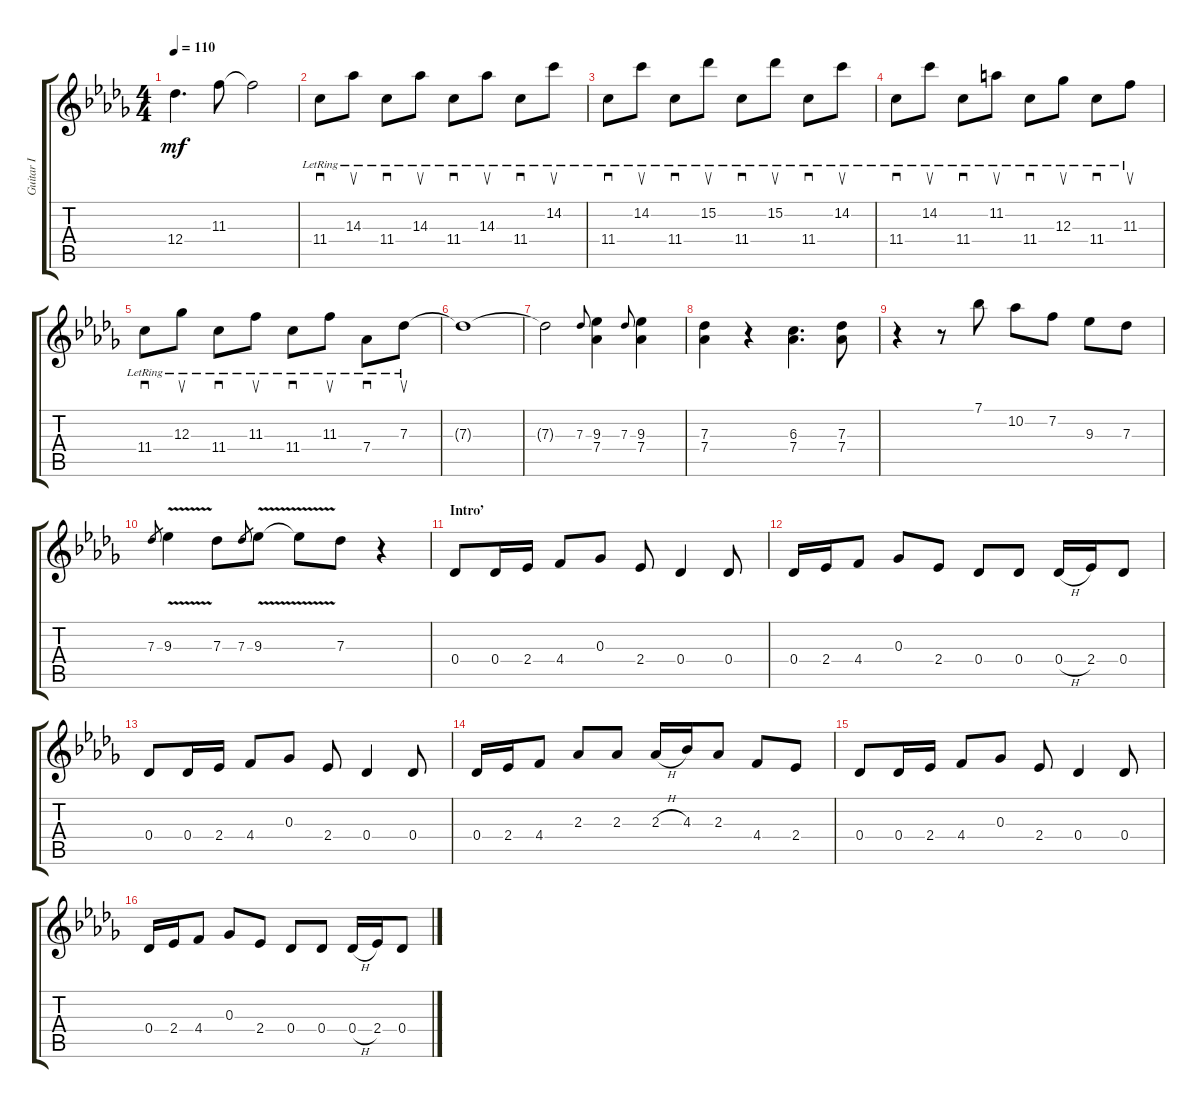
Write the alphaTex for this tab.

\track ("Guitar Ⅰ" "Guitar Ⅰ") {instrument electricguitarjazz}
\staff {score tabs}
\tuning (Eb4 Bb3 Gb3 Db3 Ab2 Eb2) {hide}
\ts (4 4)
\tempo 110
\clef g2
\ks db
12.4{t}.4{d dy mf} 11.3.8 11.3{t}.2 |
11.4{lr}.8{sd} 14.3{lr}.8{su} 11.4{lr}.8{sd} 14.3{lr}.8{su} 11.4{lr}.8{sd} 14.3{lr}.8{su} 11.4{lr}.8{sd} 14.2{lr}.8{su} |
11.4{lr}.8{sd} 14.2{lr}.8{su} 11.4{lr}.8{sd} 15.2{lr}.8{su} 11.4{lr}.8{sd} 15.2{lr}.8{su} 11.4{lr}.8{sd} 14.2{lr}.8{su} |
11.4{lr}.8{sd} 14.2{lr}.8{su} 11.4{lr}.8{sd} 11.2{lr}.8{su} 11.4{lr}.8{sd} 12.3{lr}.8{su} 11.4{lr}.8{sd} 11.3{lr}.8{su} |
11.4{lr}.8{sd} 12.3{lr}.8{su} 11.4{lr}.8{sd} 11.3{lr}.8{su} 11.4{lr}.8{sd} 11.3{lr}.8{su} 7.4{lr}.8{sd} 7.3{lr}.8{su} |
7.3{t}.1 |
7.3{t}.2 7.3.8{gr onbeat} (9.3 7.4).4 7.3.8{gr onbeat} (9.3 7.4).4 |
(7.3 7.4).4 r.4 (6.3 7.4).4{d} (7.3 7.4).8 |
r.4 r.8 7.1.8 10.2.8 7.2.8 9.3.8 7.3.8 |
7.3.8{gr} 9.3{v}.4 7.3.8 7.3.8{gr} 9.3{v}.8 9.3{v t}.8 7.3.8 r.4 |
\section ("" "Intro’")
0.4.8 0.4.16 2.4.16 4.4.8 0.3.8 2.4.8 0.4.4 0.4.8 |
0.4.16 2.4.16 4.4.8 0.3.8 2.4.8 0.4.8 0.4.8 0.4{h}.16 2.4.16 0.4.8 |
0.4.8 0.4.16 2.4.16 4.4.8 0.3.8 2.4.8 0.4.4 0.4.8 |
0.4.16 2.4.16 4.4.8 2.3.8 2.3.8 2.3{h}.16 4.3.16 2.3.8 4.4.8 2.4.8 |
0.4.8 0.4.16 2.4.16 4.4.8 0.3.8 2.4.8 0.4.4 0.4.8 |
0.4.16 2.4.16 4.4.8 0.3.8 2.4.8 0.4.8 0.4.8 0.4{h}.16 2.4.16 0.4.8
